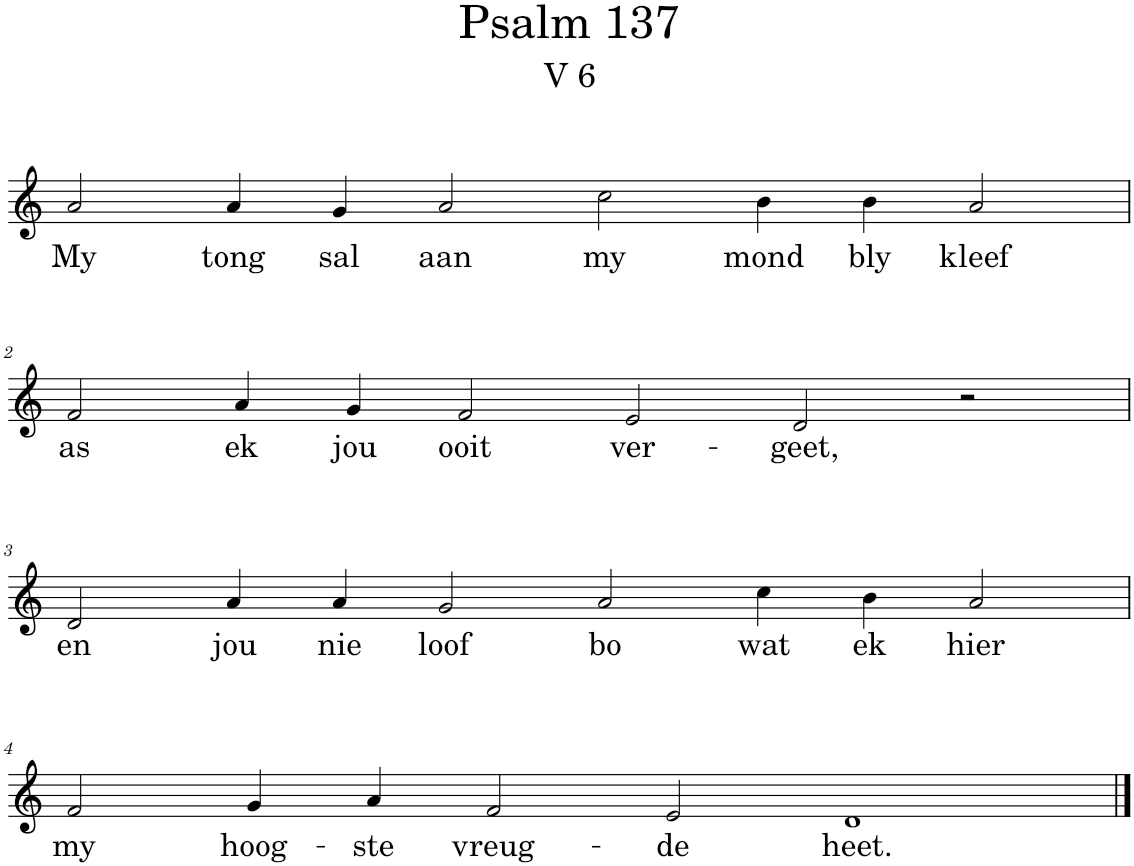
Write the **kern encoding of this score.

**kern	**text
*part1	*part1
*staff1	*staff1
*I"Pipe Organ	*
*I'Org.	*
*clefG2	*
*k[]	*
*M12/4	*
=1	=1
!	!LO:LY:b
2a/	My
!	!LO:LY:b
4a/	tong
!	!LO:LY:b
4g/	sal
!	!LO:LY:b
2a/	aan
!	!LO:LY:b
2cc\	my
!	!LO:LY:b
4b\	mond
!	!LO:LY:b
4b\	bly
!	!LO:LY:b
2a/	kleef
!!LO:LB:g=z
=2	=2
*M12/4	*
!	!LO:LY:b
2f/	as
!	!LO:LY:b
4a/	ek
!	!LO:LY:b
4g/	jou
!	!LO:LY:b
2f/	ooit
!	!LO:LY:b
2e/	ver-
!	!LO:LY:b
2d/	-geet,
2r	.
!!LO:LB:g=z
=3	=3
*M12/4	*
!	!LO:LY:b
2d/	en
!	!LO:LY:b
4a/	jou
!	!LO:LY:b
4a/	nie
!	!LO:LY:b
2g/	loof
!	!LO:LY:b
2a/	bo
!	!LO:LY:b
4cc\	wat
!	!LO:LY:b
4b\	ek
!	!LO:LY:b
2a/	hier
!!LO:LB:g=z
=4	=4
*M12/4	*
!	!LO:LY:b
2f/	my
!	!LO:LY:b
4g/	hoog-
!	!LO:LY:b
4a/	-ste
!	!LO:LY:b
2f/	vreug-
!	!LO:LY:b
2e/	-de
!	!LO:LY:b
1d	heet.
==	==
*-	*-
